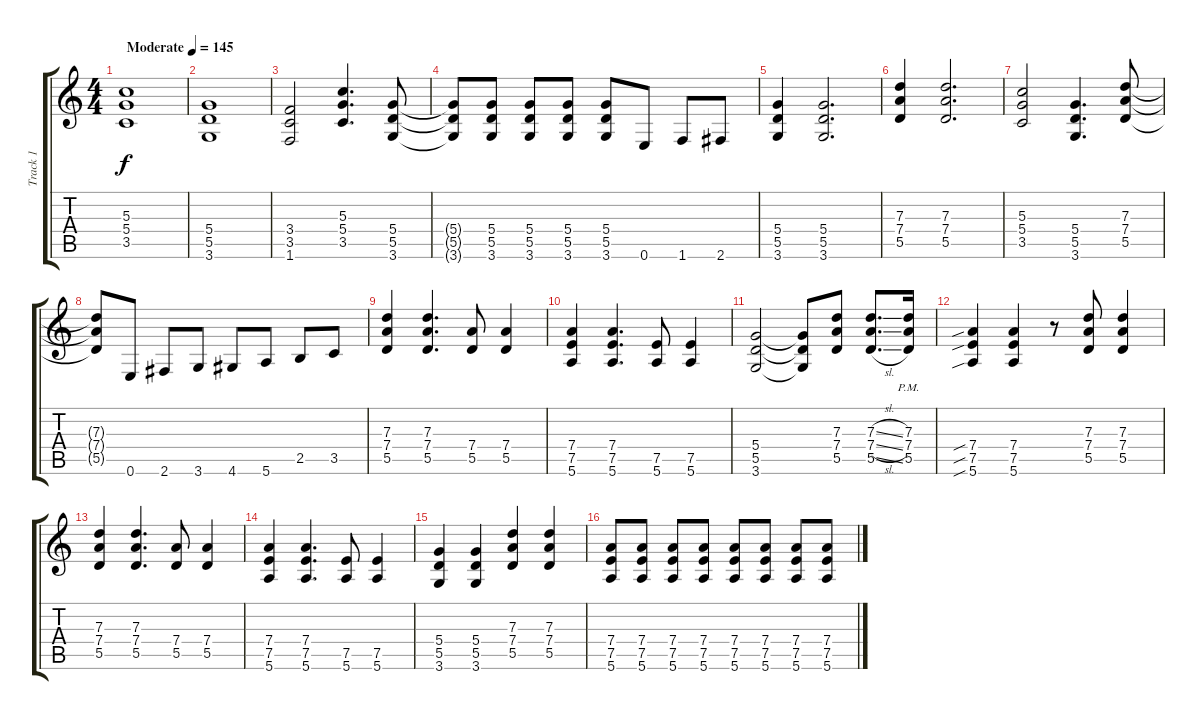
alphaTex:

\track ("Track 1" "Track 1") {instrument overdrivenguitar}
\staff {score tabs}
\tuning (E4 B3 G3 D3 A2 E2) {hide}
\ts (4 4)
\tempo (145 "Moderate")
\clef g2
\ks c
(5.3 5.4 3.5).1{dy f instrument overdrivenguitar} |
(5.4 5.5 3.6).1 |
(3.4 3.5 1.6).2 (5.3 5.4 3.5).4{d} (5.4 5.5 3.6).8 |
(5.4{t} 5.5{t} 3.6{t}).8 (5.4 5.5 3.6).8 (5.4 5.5 3.6).8 (5.4 5.5 3.6).8 (5.4 5.5 3.6).8 0.6.8 1.6.8 2.6.8 |
(5.4 5.5 3.6).4 (5.4 5.5 3.6).2{d} |
(7.3 7.4 5.5).4 (7.3 7.4 5.5).2{d} |
(5.3 5.4 3.5).2 (5.4 5.5 3.6).4{d} (7.3 7.4 5.5).8 |
(7.3{t} 7.4{t} 5.5{t}).8 0.6.8 2.6.8 3.6.8 4.6.8 5.6.8 2.5.8 3.5.8 |
(7.3 7.4 5.5).4 (7.3 7.4 5.5).4{d} (7.4 5.5).8 (7.4 5.5).4 |
(7.4 7.5 5.6).4 (7.4 7.5 5.6).4{d} (7.5 5.6).8 (7.5 5.6).4 |
(5.4 5.5 3.6).2 (5.4{t} 5.5{t} 3.6{t}).8 (7.3 7.4 5.5).8 (7.3{sl} 7.4{sl} 5.5{sl}).8{d} (7.3{pm} 7.4 5.5).16 |
(7.4{sib} 7.5{sib} 5.6{sib}).4 (7.4 7.5 5.6).4 r.8 (7.3 7.4 5.5).8 (7.3 7.4 5.5).4 |
(7.3 7.4 5.5).4 (7.3 7.4 5.5).4{d} (7.4 5.5).8 (7.4 5.5).4 |
(7.4 7.5 5.6).4 (7.4 7.5 5.6).4{d} (7.5 5.6).8 (7.5 5.6).4 |
(5.4 5.5 3.6).4 (5.4 5.5 3.6).4 (7.3 7.4 5.5).4 (7.3 7.4 5.5).4 |
(7.4 7.5 5.6).8 (7.4 7.5 5.6).8 (7.4 7.5 5.6).8 (7.4 7.5 5.6).8 (7.4 7.5 5.6).8 (7.4 7.5 5.6).8 (7.4 7.5 5.6).8 (7.4 7.5 5.6).8
